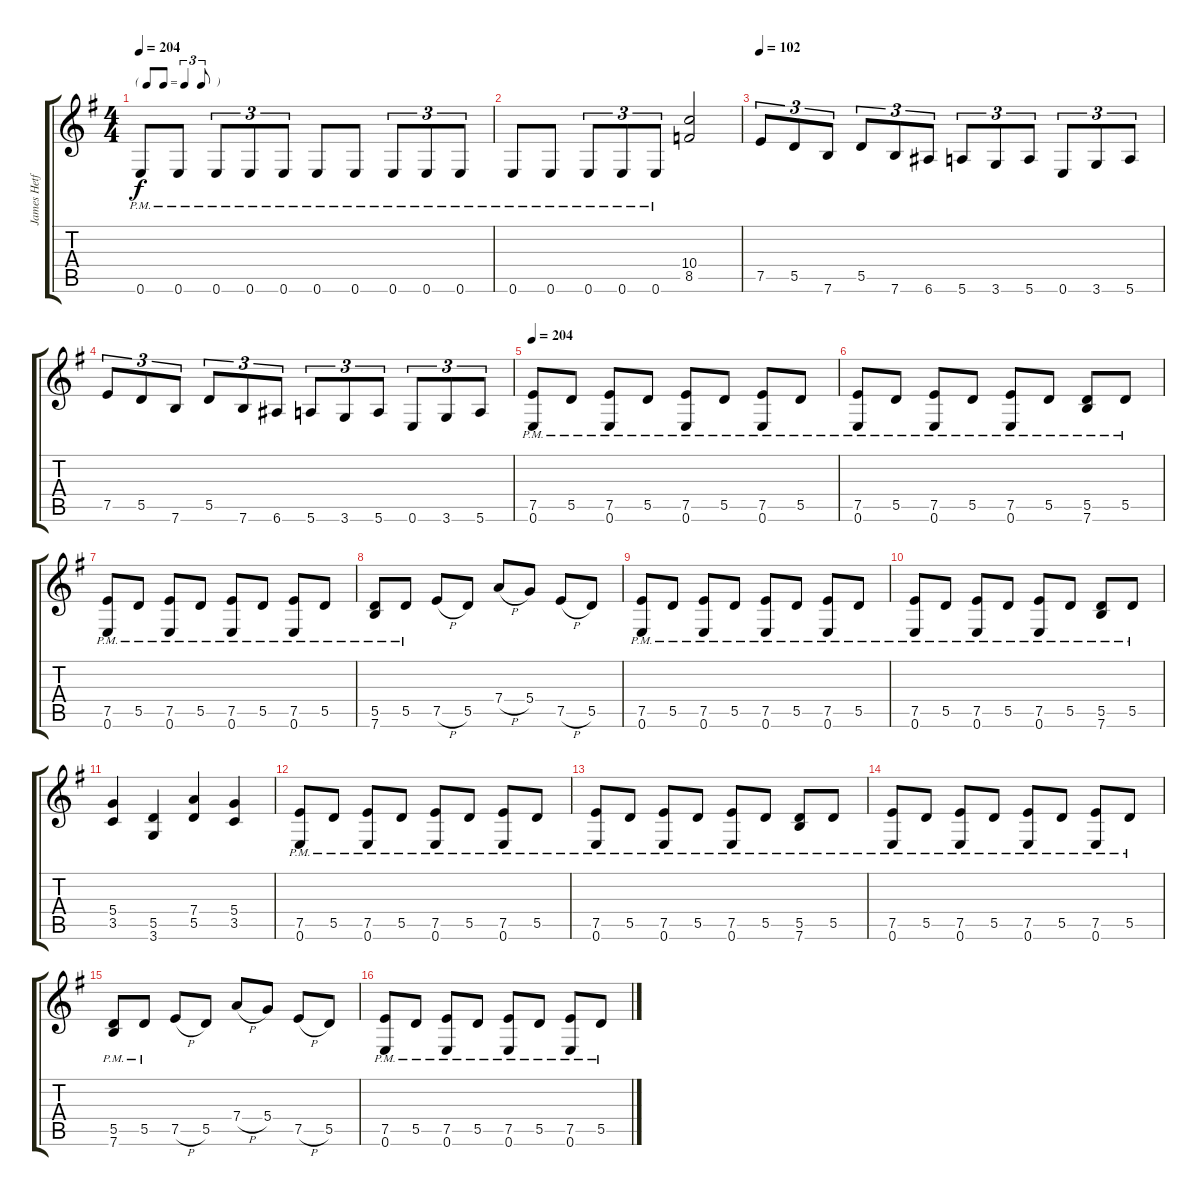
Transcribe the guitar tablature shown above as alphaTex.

\track ("James Hetfield" "James Hetf") {instrument distortionguitar}
\staff {score tabs}
\tuning (E4 B3 G3 D3 A2 E2) {hide}
\ts (4 4)
\tf triplet8th
\tempo 204
\clef g2
\ks eminor
0.6{pm}.8{dy f} 0.6{pm}.8 0.6{pm}.8{tu (3 2)} 0.6{pm}.8{tu (3 2)} 0.6{pm}.8{tu (3 2)} 0.6{pm}.8 0.6{pm}.8 0.6{pm}.8{tu (3 2)} 0.6{pm}.8{tu (3 2)} 0.6{pm}.8{tu (3 2)} |
0.6{pm}.8 0.6{pm}.8 0.6{pm}.8{tu (3 2)} 0.6{pm}.8{tu (3 2)} 0.6{pm}.8{tu (3 2)} (10.4 8.5).2 |
\tempo 102
7.5.8{tu (3 2)} 5.5.8{tu (3 2)} 7.6.8{tu (3 2)} 5.5.8{tu (3 2)} 7.6.8{tu (3 2)} 6.6.8{tu (3 2)} 5.6.8{tu (3 2)} 3.6.8{tu (3 2)} 5.6.8{tu (3 2)} 0.6.8{tu (3 2)} 3.6.8{tu (3 2)} 5.6.8{tu (3 2)} |
7.5.8{tu (3 2)} 5.5.8{tu (3 2)} 7.6.8{tu (3 2)} 5.5.8{tu (3 2)} 7.6.8{tu (3 2)} 6.6.8{tu (3 2)} 5.6.8{tu (3 2)} 3.6.8{tu (3 2)} 5.6.8{tu (3 2)} 0.6.8{tu (3 2)} 3.6.8{tu (3 2)} 5.6.8{tu (3 2)} |
\tempo 204
(7.5{pm} 0.6{pm}).8 5.5{pm}.8 (7.5{pm} 0.6{pm}).8 5.5{pm}.8 (7.5{pm} 0.6{pm}).8 5.5{pm}.8 (7.5{pm} 0.6{pm}).8 5.5{pm}.8 |
(7.5{pm} 0.6{pm}).8 5.5{pm}.8 (7.5{pm} 0.6{pm}).8 5.5{pm}.8 (7.5{pm} 0.6{pm}).8 5.5{pm}.8 (5.5{pm} 7.6{pm}).8 5.5{pm}.8 |
(7.5{pm} 0.6{pm}).8 5.5{pm}.8 (7.5{pm} 0.6{pm}).8 5.5{pm}.8 (7.5{pm} 0.6{pm}).8 5.5{pm}.8 (7.5{pm} 0.6{pm}).8 5.5{pm}.8 |
(5.5{pm} 7.6{pm}).8 5.5{pm}.8 7.5{h}.8 5.5.8 7.4{h}.8 5.4.8 7.5{h}.8 5.5.8 |
(7.5{pm} 0.6{pm}).8 5.5{pm}.8 (7.5{pm} 0.6{pm}).8 5.5{pm}.8 (7.5{pm} 0.6{pm}).8 5.5{pm}.8 (7.5{pm} 0.6{pm}).8 5.5{pm}.8 |
(7.5{pm} 0.6{pm}).8 5.5{pm}.8 (7.5{pm} 0.6{pm}).8 5.5{pm}.8 (7.5{pm} 0.6{pm}).8 5.5{pm}.8 (5.5{pm} 7.6{pm}).8 5.5{pm}.8 |
(5.4 3.5).4 (5.5 3.6).4 (7.4 5.5).4 (5.4 3.5).4 |
(7.5{pm} 0.6{pm}).8 5.5{pm}.8 (7.5{pm} 0.6{pm}).8 5.5{pm}.8 (7.5{pm} 0.6{pm}).8 5.5{pm}.8 (7.5{pm} 0.6{pm}).8 5.5{pm}.8 |
(7.5{pm} 0.6{pm}).8 5.5{pm}.8 (7.5{pm} 0.6{pm}).8 5.5{pm}.8 (7.5{pm} 0.6{pm}).8 5.5{pm}.8 (5.5{pm} 7.6{pm}).8 5.5{pm}.8 |
(7.5{pm} 0.6{pm}).8 5.5{pm}.8 (7.5{pm} 0.6{pm}).8 5.5{pm}.8 (7.5{pm} 0.6{pm}).8 5.5{pm}.8 (7.5{pm} 0.6{pm}).8 5.5{pm}.8 |
(5.5{pm} 7.6{pm}).8 5.5{pm}.8 7.5{h}.8 5.5.8 7.4{h}.8 5.4.8 7.5{h}.8 5.5.8 |
(7.5{pm} 0.6{pm}).8 5.5{pm}.8 (7.5{pm} 0.6{pm}).8 5.5{pm}.8 (7.5{pm} 0.6{pm}).8 5.5{pm}.8 (7.5{pm} 0.6{pm}).8 5.5{pm}.8
